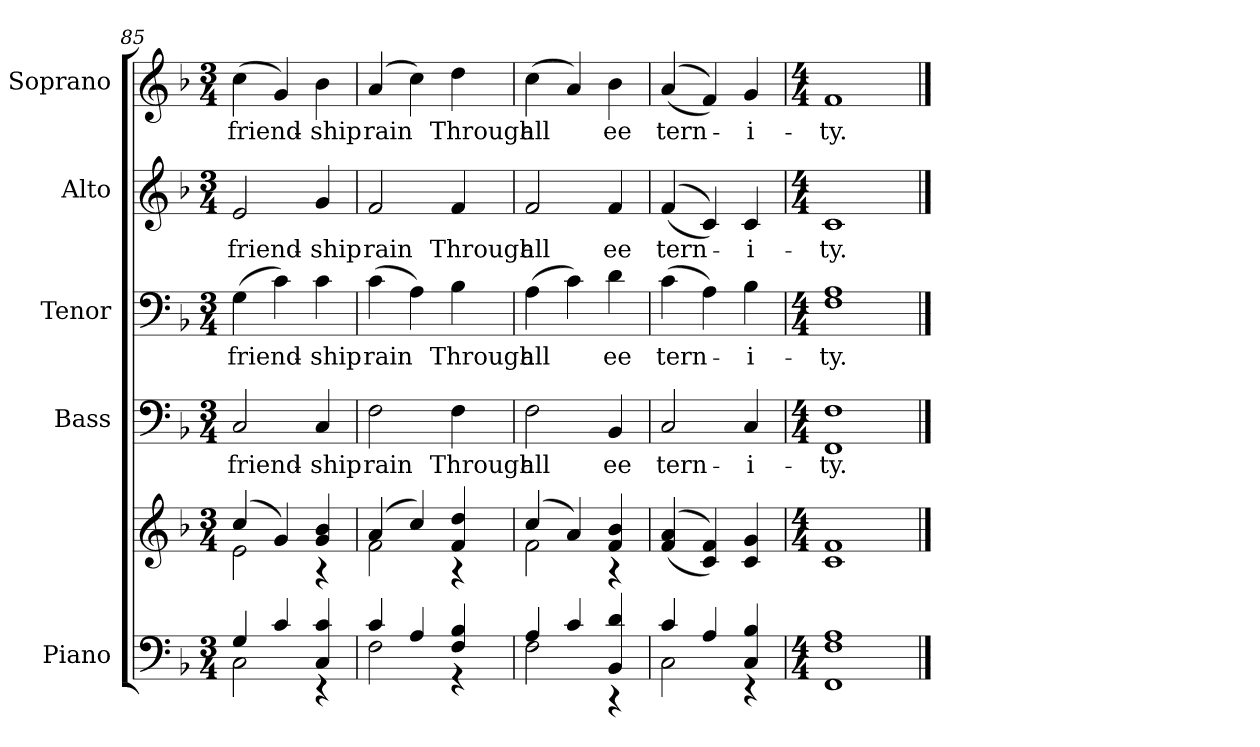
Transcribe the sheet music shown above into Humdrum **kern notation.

**kern	**kern	**kern	**text	**kern	**text	**kern	**text	**kern	**text
*part5	*part5	*part4	*part4	*part3	*part3	*part2	*part2	*part1	*part1
*staff6	*staff5	*staff4	*staff4	*staff3	*staff3	*staff2	*staff2	*staff1	*staff1
*I"Piano	*	*I"Bass	*	*I"Tenor	*	*I"Alto	*	*I"Soprano	*
*I'Pno.	*	*I'B.	*	*I'T.	*	*I'A.	*	*I'S.	*
!!LO:LB:g=z
*clefF4	*clefG2	*clefF4	*	*clefF4	*	*clefG2	*	*clefG2	*
*k[b-]	*k[b-]	*k[b-]	*	*k[b-]	*	*k[b-]	*	*k[b-]	*
*F:	*F:	*F:	*	*F:	*	*F:	*	*F:	*
*M3/4	*M3/4	*M3/4	*	*M3/4	*	*M3/4	*	*M3/4	*
=85	=85	=85	=85	=85	=85	=85	=85	=85	=85
*^	*^	*	*	*	*	*	*	*	*
!	!	!	!	!	!LO:LY:b:color=#000000	!	!	!	!	!	!
!	!	!	!	!	!	!	!LO:LY:b:color=#000000	!	!	!	!
!	!	!	!	!	!	!	!	!	!LO:LY:b:color=#000000	!	!
!	!	!	!	!	!	!	!	!	!	!	!LO:LY:b:color=#000000
4Gi/	2Ci\	(4cci/	2ei\	2Ci/	friend-	(4Gi\	friend-	2ei/	friend-	(4cci\	friend-
4ci/	.	4gi/)	.	.	.	4ci\)	.	.	.	4gi/)	.
!	!	!	!	!	!LO:LY:b:color=#000000	!	!	!	!	!	!
!	!	!	!	!	!	!	!LO:LY:b:color=#000000	!	!	!	!
!	!	!	!	!	!	!	!	!	!LO:LY:b:color=#000000	!	!
!	!	!	!	!	!	!	!	!	!	!	!LO:LY:b:color=#000000
4Ci/ 4ci	4r	4gi/ 4b-i	4r	4Ci/	-ship	4ci\	-ship	4gi/	-ship	4b-i\	-ship
=86	=86	=86	=86	=86	=86	=86	=86	=86	=86	=86	=86
!	!	!	!	!	!LO:LY:b:color=#000000	!	!	!	!	!	!
!	!	!	!	!	!	!	!LO:LY:b:color=#000000	!	!	!	!
!	!	!	!	!	!	!	!	!	!LO:LY:b:color=#000000	!	!
!	!	!	!	!	!	!	!	!	!	!	!LO:LY:b:color=#000000
4ci/	2Fi\	(4ai/	2fi\	2Fi\	rain	(4ci\	rain	2fi/	rain	(4ai/	rain
4Ai/	.	4cci/)	.	.	.	4Ai\)	.	.	.	4cci\)	.
!	!	!	!	!	!LO:LY:b:color=#000000	!	!	!	!	!	!
!	!	!	!	!	!	!	!LO:LY:b:color=#000000	!	!	!	!
!	!	!	!	!	!	!	!	!	!LO:LY:b:color=#000000	!	!
!	!	!	!	!	!	!	!	!	!	!	!LO:LY:b:color=#000000
4Fi/ 4B-i	4r	4fi/ 4ddi	4r	4Fi\	Through	4B-i\	Through	4fi/	Through	4ddi\	Through
!!LO:PB:g=z
=87	=87	=87	=87	=87	=87	=87	=87	=87	=87	=87	=87
!	!	!	!	!	!LO:LY:b:color=#000000	!	!	!	!	!	!
!	!	!	!	!	!	!	!LO:LY:b:color=#000000	!	!	!	!
!	!	!	!	!	!	!	!	!	!LO:LY:b:color=#000000	!	!
!	!	!	!	!	!	!	!	!	!	!	!LO:LY:b:color=#000000
4Ai/	2Fi\	(4cci/	2fi\	2Fi\	all	(4Ai\	all	2fi/	all	(4cci\	all
4ci/	.	4ai/)	.	.	.	4ci\)	.	.	.	4ai/)	.
!	!	!	!	!	!LO:LY:b:color=#000000	!	!	!	!	!	!
!	!	!	!	!	!	!	!LO:LY:b:color=#000000	!	!	!	!
!	!	!	!	!	!	!	!	!	!LO:LY:b:color=#000000	!	!
!	!	!	!	!	!	!	!	!	!	!	!LO:LY:b:color=#000000
4BB-i/ 4di	4r	4fi/ 4b-i	4r	4BB-i/	ee	4di\	ee	4fi/	ee	4b-i\	ee
*	*	*v	*v	*	*	*	*	*	*	*	*
=88	=88	=88	=88	=88	=88	=88	=88	=88	=88	=88
*	*	*^	*	*	*	*	*	*	*	*
!	!	!	!	!	!LO:LY:b:color=#000000	!	!	!	!	!	!
*	*	*v	*v	*	*	*	*	*	*	*	*
*	*	*^	*	*	*	*	*	*	*	*
!	!	!	!	!	!	!	!LO:LY:b:color=#000000	!	!	!	!
*	*	*v	*v	*	*	*	*	*	*	*	*
*	*	*^	*	*	*	*	*	*	*	*
!	!	!	!	!	!	!	!	!	!LO:LY:b:color=#000000	!	!
*	*	*v	*v	*	*	*	*	*	*	*	*
*	*	*^	*	*	*	*	*	*	*	*
!	!	!	!	!	!	!	!	!	!	!	!LO:LY:b:color=#000000
*	*	*v	*v	*	*	*	*	*	*	*	*
4ci/	2Ci\	((4fi/ 4ai	2Ci/	tern-	(4ci\	tern-	((4fi/	tern-	((4ai/	tern-
4Ai/	.	4ci/ 4fi))	.	.	4Ai\)	.	4ci/))	.	4fi/))	.
!	!	!	!	!LO:LY:b:color=#000000	!	!	!	!	!	!
!	!	!	!	!	!	!LO:LY:b:color=#000000	!	!	!	!
!	!	!	!	!	!	!	!	!LO:LY:b:color=#000000	!	!
!	!	!	!	!	!	!	!	!	!	!LO:LY:b:color=#000000
4Ci/ 4B-i	4r	4ci/ 4gi	4Ci/	-i-	4B-i\	-i-	4ci/	-i-	4gi/	-i-
*v	*v	*	*	*	*	*	*	*	*	*
!!LO:PB:g=z
=89	=89	=89	=89	=89	=89	=89	=89	=89	=89
*M4/4	*M4/4	*M4/4	*	*M4/4	*	*M4/4	*	*M4/4	*
*^	*	*	*	*	*	*	*	*	*
!	!	!	!	!LO:LY:b:color=#000000	!	!	!	!	!	!
*v	*v	*	*	*	*	*	*	*	*	*
*^	*	*	*	*	*	*	*	*	*
!	!	!	!	!	!	!LO:LY:b:color=#000000	!	!	!	!
*v	*v	*	*	*	*	*	*	*	*	*
*^	*	*	*	*	*	*	*	*	*
!	!	!	!	!	!	!	!	!LO:LY:b:color=#000000	!	!
*v	*v	*	*	*	*	*	*	*	*	*
*^	*	*	*	*	*	*	*	*	*
!	!	!	!	!	!	!	!	!	!	!LO:LY:b:color=#000000
*v	*v	*	*	*	*	*	*	*	*	*
1FFi 1Fi 1Ai	1ci 1fi	1FFi 1Fi	-ty.	1Fi 1Ai	-ty.	1ci	-ty.	1fi	-ty.
==	==	==	==	==	==	==	==	==	==
*-	*-	*-	*-	*-	*-	*-	*-	*-	*-
